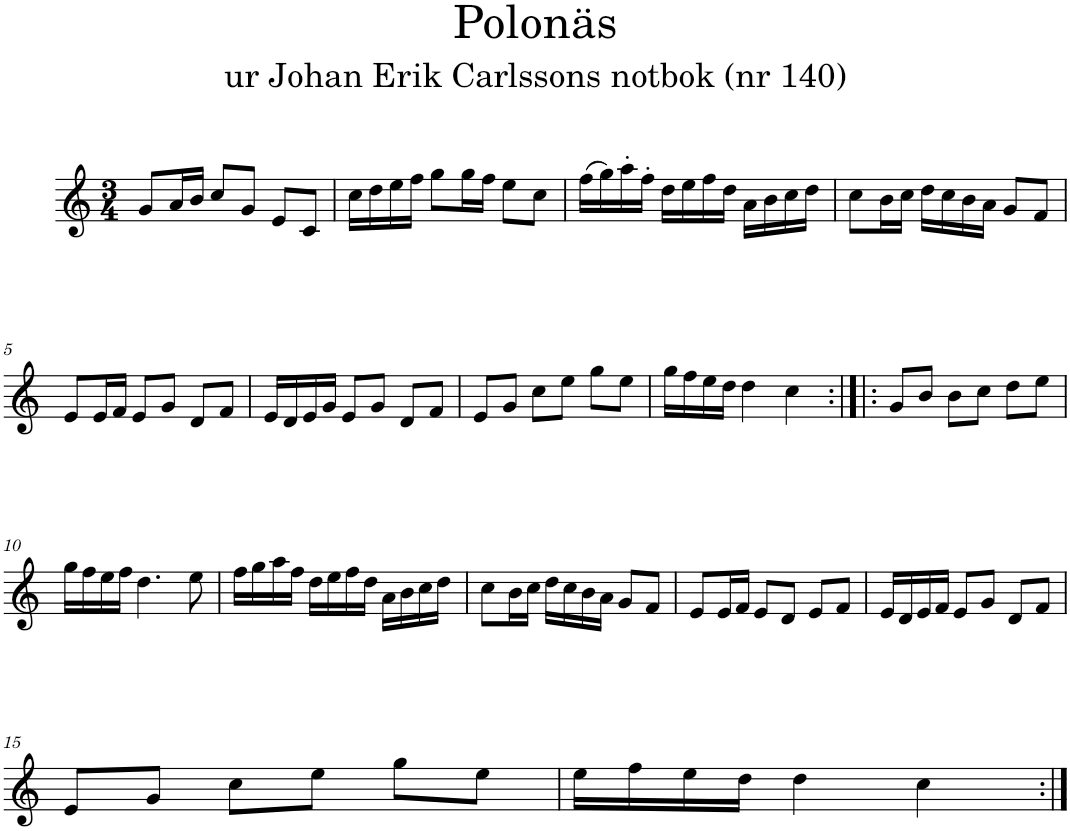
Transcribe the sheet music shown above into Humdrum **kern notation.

**kern
*part1
*staff1
*I"Piano
*I'Pno
*clefG2
*k[]
*M3/4
=1
8g/L
16a/L
16b/JJ
8cc/L
8g/J
8e/L
8c/J
=2
16cc\LL
16dd\
16ee\
16ff\JJ
8gg\L
16gg\L
16ff\JJ
8ee\L
8cc\J
=3
(16ff\LL
16gg\)
16aa'\
16ff'\JJ
16dd\LL
16ee\
16ff\
16dd\JJ
16a\LL
16b\
16cc\
16dd\JJ
=4
8cc\L
16b\L
16cc\JJ
16dd\LL
16cc\
16b\
16a\JJ
8g/L
8f/J
!!LO:LB:g=z
=5
8e/L
16e/L
16f/JJ
8e/L
8g/J
8d/L
8f/J
=6
16e/LL
16d/
16e/
16g/JJ
8e/L
8g/J
8d/L
8f/J
=7
8e/L
8g/J
8cc\L
8ee\J
8gg\L
8ee\J
=8
16gg\LL
16ff\
16ee\
16dd\JJ
4dd\
4cc\
=9:|!|:
8g/L
8b/J
8b\L
8cc\J
8dd\L
8ee\J
!!LO:LB:g=z
=10
16gg\LL
16ff\
16ee\
16ff\JJ
4.dd\
8ee\
=11
16ff\LL
16gg\
16aa\
16ff\JJ
16dd\LL
16ee\
16ff\
16dd\JJ
16a\LL
16b\
16cc\
16dd\JJ
=12
8cc\L
16b\L
16cc\JJ
16dd\LL
16cc\
16b\
16a\JJ
8g/L
8f/J
=13
8e/L
16e/L
16f/JJ
8e/L
8d/J
8e/L
8f/J
=14
16e/LL
16d/
16e/
16f/JJ
8e/L
8g/J
8d/L
8f/J
!!LO:LB:g=z
=15
8e/L
8g/J
8cc\L
8ee\J
8gg\L
8ee\J
=16
16ee\LL
16ff\
16ee\
16dd\JJ
4dd\
4cc\
=:|!
*-
